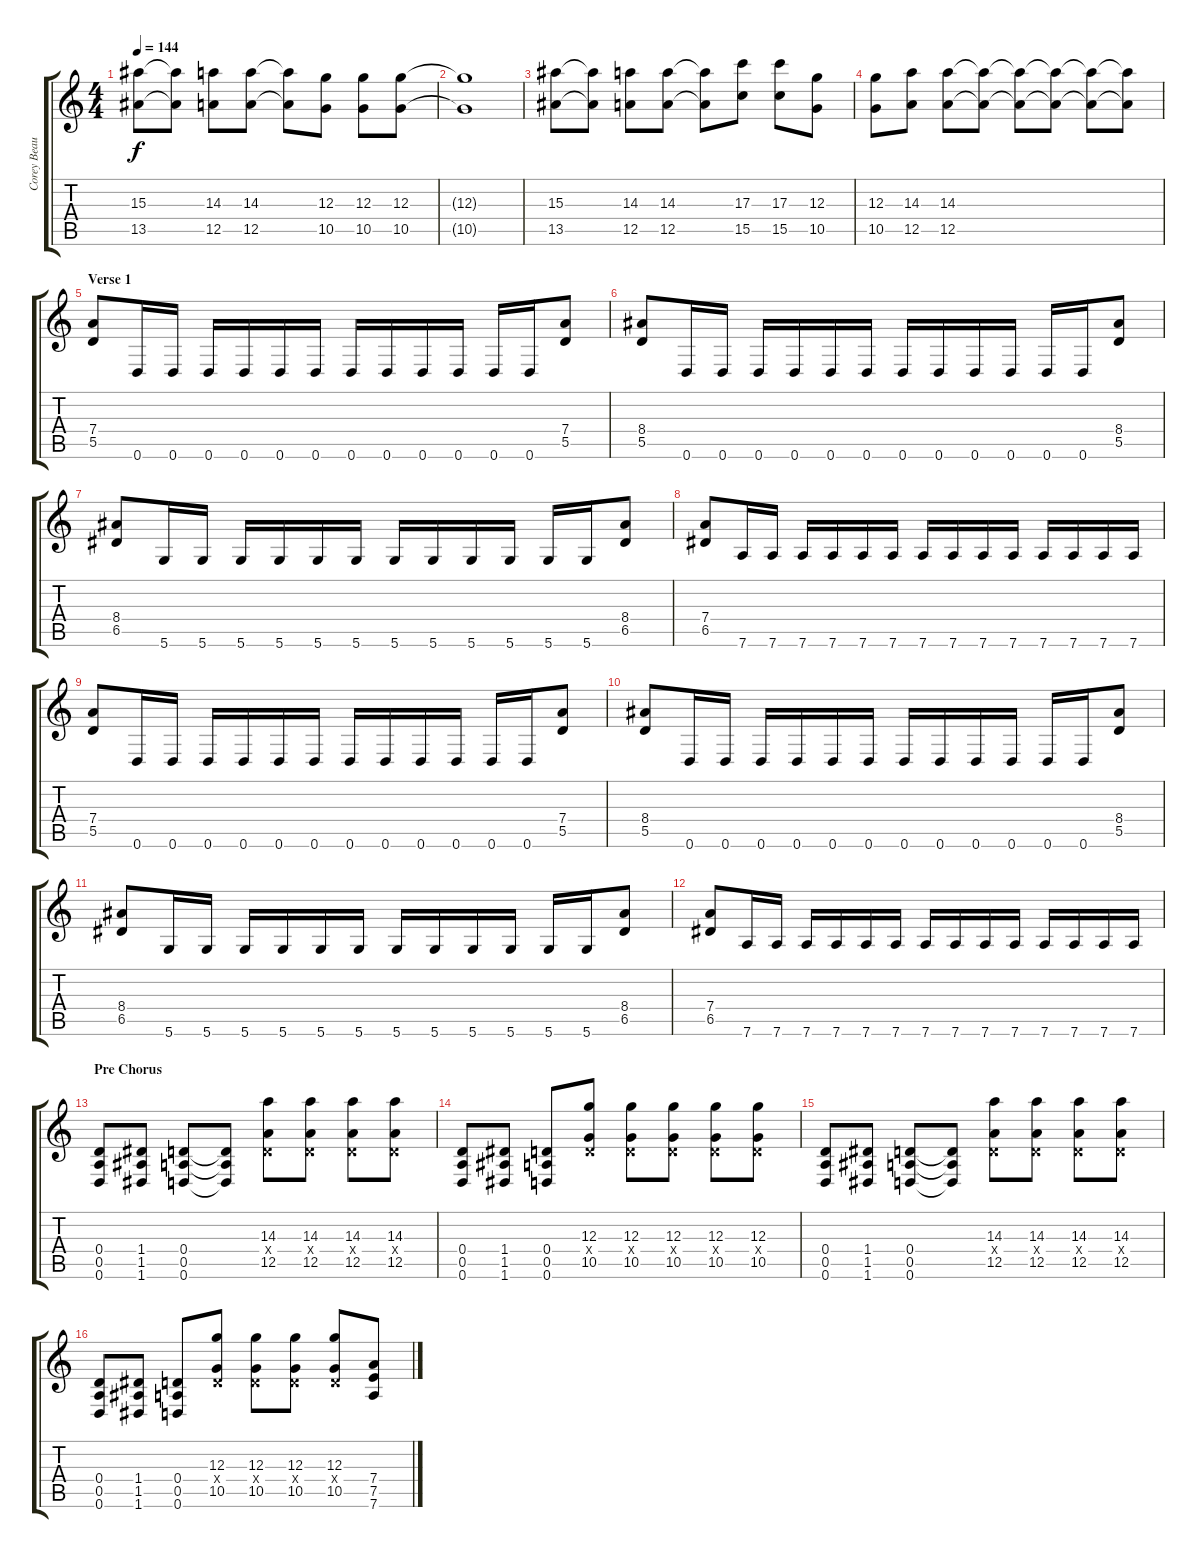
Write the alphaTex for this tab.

\track ("Corey Beaulieu" "Corey Beau") {instrument distortionguitar}
\staff {score tabs}
\tuning (E4 B3 G3 D3 A2 D2) {hide}
\ts (4 4)
\tempo 144
\clef g2
\ks c
(15.3 13.5).8{dy f} (15.3{t} 13.5{t}).8 (14.3 12.5).8 (14.3 12.5).8 (14.3{t} 12.5{t}).8 (12.3 10.5).8 (12.3 10.5).8 (12.3 10.5).8 |
(12.3{t} 10.5{t}).1 |
(15.3 13.5).8 (15.3{t} 13.5{t}).8 (14.3 12.5).8 (14.3 12.5).8 (14.3{t} 12.5{t}).8 (17.3 15.5).8 (17.3 15.5).8 (12.3 10.5).8 |
(12.3 10.5).8 (14.3 12.5).8 (14.3 12.5).8 (14.3{t} 12.5{t}).8 (14.3{t} 12.5{t}).8 (14.3{t} 12.5{t}).8 (14.3{t} 12.5{t}).8 (14.3{t} 12.5{t}).8 |
\section ("" "Verse 1")
(7.4 5.5).8 0.6.16 0.6.16 0.6.16 0.6.16 0.6.16 0.6.16 0.6.16 0.6.16 0.6.16 0.6.16 0.6.16 0.6.16 (7.4 5.5).8 |
(8.4 5.5).8 0.6.16 0.6.16 0.6.16 0.6.16 0.6.16 0.6.16 0.6.16 0.6.16 0.6.16 0.6.16 0.6.16 0.6.16 (8.4 5.5).8 |
(8.4 6.5).8 5.6.16 5.6.16 5.6.16 5.6.16 5.6.16 5.6.16 5.6.16 5.6.16 5.6.16 5.6.16 5.6.16 5.6.16 (8.4 6.5).8 |
(7.4 6.5).8 7.6.16 7.6.16 7.6.16 7.6.16 7.6.16 7.6.16 7.6.16 7.6.16 7.6.16 7.6.16 7.6.16 7.6.16 7.6.16 7.6.16 |
(7.4 5.5).8 0.6.16 0.6.16 0.6.16 0.6.16 0.6.16 0.6.16 0.6.16 0.6.16 0.6.16 0.6.16 0.6.16 0.6.16 (7.4 5.5).8 |
(8.4 5.5).8 0.6.16 0.6.16 0.6.16 0.6.16 0.6.16 0.6.16 0.6.16 0.6.16 0.6.16 0.6.16 0.6.16 0.6.16 (8.4 5.5).8 |
(8.4 6.5).8 5.6.16 5.6.16 5.6.16 5.6.16 5.6.16 5.6.16 5.6.16 5.6.16 5.6.16 5.6.16 5.6.16 5.6.16 (8.4 6.5).8 |
(7.4 6.5).8 7.6.16 7.6.16 7.6.16 7.6.16 7.6.16 7.6.16 7.6.16 7.6.16 7.6.16 7.6.16 7.6.16 7.6.16 7.6.16 7.6.16 |
\section ("" "Pre Chorus")
(0.4 0.5 0.6).8 (1.4 1.5 1.6).8 (0.4 0.5 0.6).8 (0.4{t} 0.5{t} 0.6{t}).8 (14.3 0.4{x} 12.5).8 (14.3 0.4{x} 12.5).8 (14.3 0.4{x} 12.5).8 (14.3 0.4{x} 12.5).8 |
(0.4 0.5 0.6).8 (1.4 1.5 1.6).8 (0.4 0.5 0.6).8 (12.3 0.4{x} 10.5).8 (12.3 0.4{x} 10.5).8 (12.3 0.4{x} 10.5).8 (12.3 0.4{x} 10.5).8 (12.3 0.4{x} 10.5).8 |
(0.4 0.5 0.6).8 (1.4 1.5 1.6).8 (0.4 0.5 0.6).8 (0.4{t} 0.5{t} 0.6{t}).8 (14.3 0.4{x} 12.5).8 (14.3 0.4{x} 12.5).8 (14.3 0.4{x} 12.5).8 (14.3 0.4{x} 12.5).8 |
(0.4 0.5 0.6).8 (1.4 1.5 1.6).8 (0.4 0.5 0.6).8 (12.3 0.4{x} 10.5).8 (12.3 0.4{x} 10.5).8 (12.3 0.4{x} 10.5).8 (12.3 0.4{x} 10.5).8 (7.4 7.5 7.6).8
